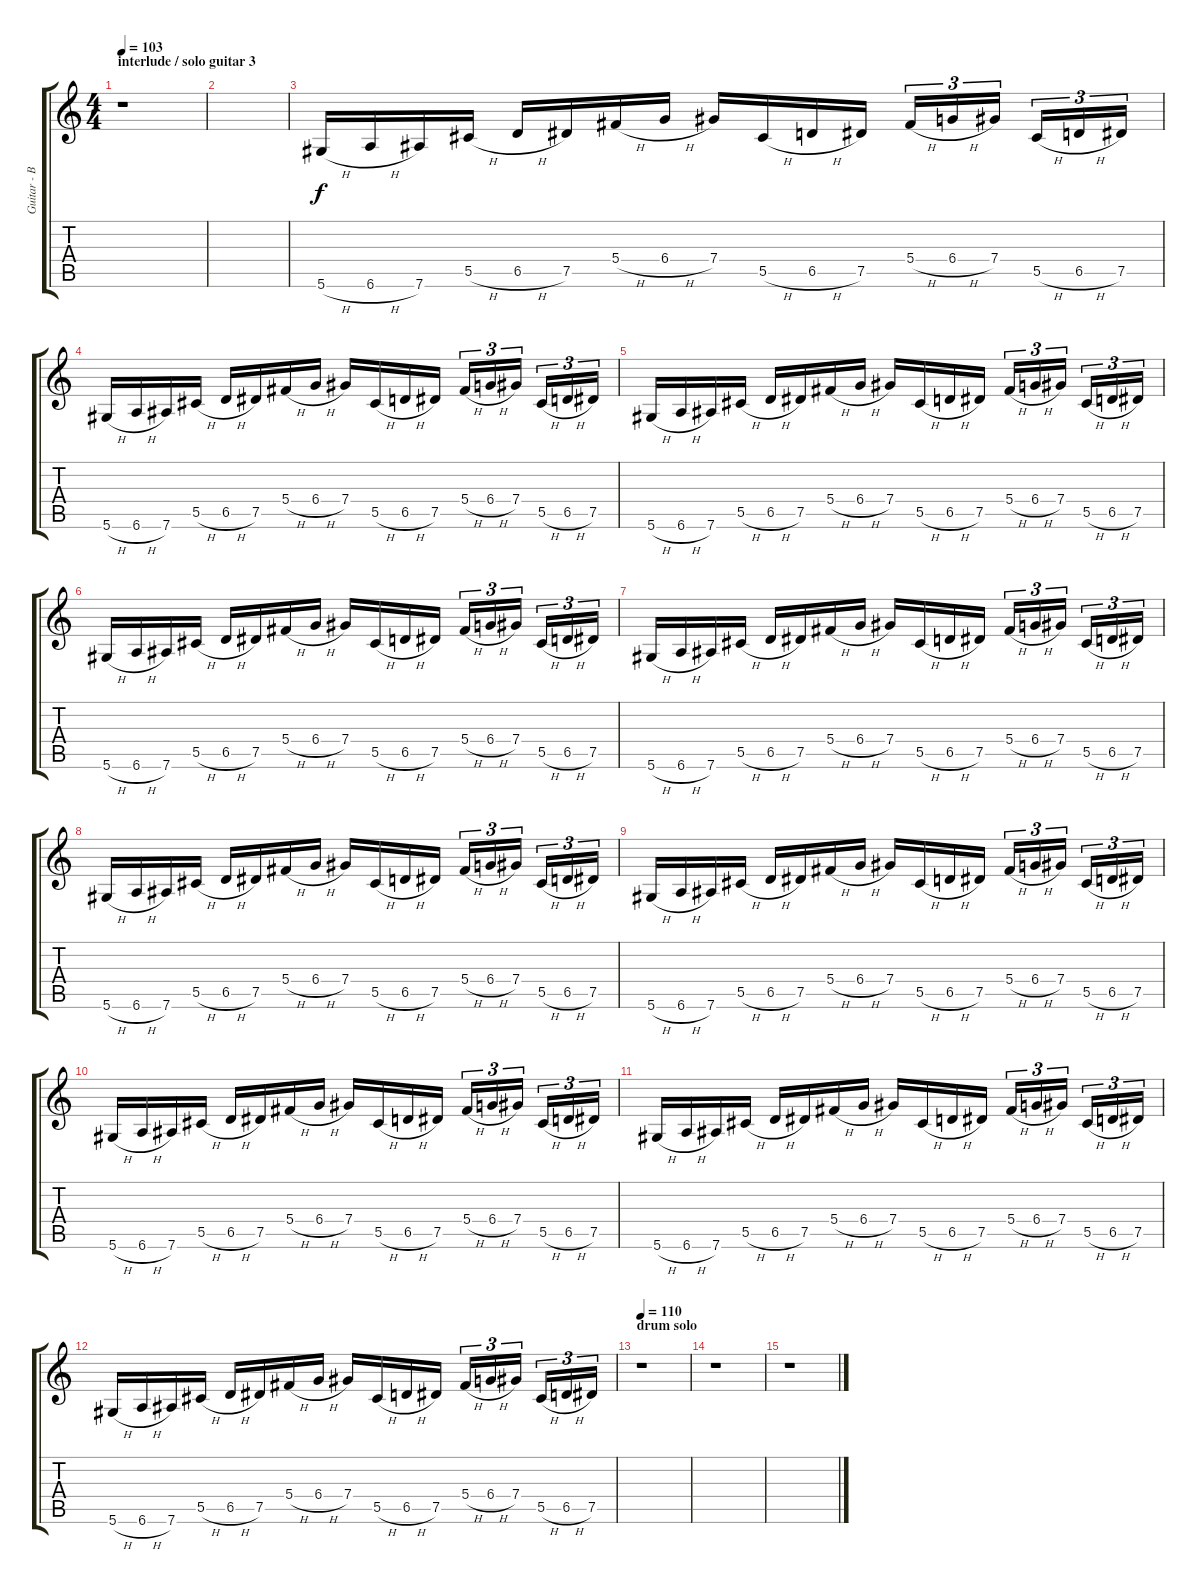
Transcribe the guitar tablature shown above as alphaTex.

\track ("Guitar - Billy" "Guitar - B") {instrument distortionguitar}
\staff {score tabs}
\tuning (Eb4 Bb3 Gb3 Db3 Ab2 Eb2) {hide}
\ts (4 4)
\section ("" "interlude / solo guitar 3")
\tempo 103
\clef g2
\ks c
r.1{dy f} |
|
5.6{h}.16 6.6{h}.16 7.6.16 5.5{h}.16 6.5{h}.16 7.5.16 5.4{h}.16 6.4{h}.16 7.4.16 5.5{h}.16 6.5{h}.16 7.5.16 5.4{h}.16{tu (3 2)} 6.4{h}.16{tu (3 2)} 7.4.16{tu (3 2)} 5.5{h}.16{tu (3 2)} 6.5{h}.16{tu (3 2)} 7.5.16{tu (3 2)} |
5.6{h}.16 6.6{h}.16 7.6.16 5.5{h}.16 6.5{h}.16 7.5.16 5.4{h}.16 6.4{h}.16 7.4.16 5.5{h}.16 6.5{h}.16 7.5.16 5.4{h}.16{tu (3 2)} 6.4{h}.16{tu (3 2)} 7.4.16{tu (3 2)} 5.5{h}.16{tu (3 2)} 6.5{h}.16{tu (3 2)} 7.5.16{tu (3 2)} |
5.6{h}.16 6.6{h}.16 7.6.16 5.5{h}.16 6.5{h}.16 7.5.16 5.4{h}.16 6.4{h}.16 7.4.16 5.5{h}.16 6.5{h}.16 7.5.16 5.4{h}.16{tu (3 2)} 6.4{h}.16{tu (3 2)} 7.4.16{tu (3 2)} 5.5{h}.16{tu (3 2)} 6.5{h}.16{tu (3 2)} 7.5.16{tu (3 2)} |
5.6{h}.16 6.6{h}.16 7.6.16 5.5{h}.16 6.5{h}.16 7.5.16 5.4{h}.16 6.4{h}.16 7.4.16 5.5{h}.16 6.5{h}.16 7.5.16 5.4{h}.16{tu (3 2)} 6.4{h}.16{tu (3 2)} 7.4.16{tu (3 2)} 5.5{h}.16{tu (3 2)} 6.5{h}.16{tu (3 2)} 7.5.16{tu (3 2)} |
5.6{h}.16 6.6{h}.16 7.6.16 5.5{h}.16 6.5{h}.16 7.5.16 5.4{h}.16 6.4{h}.16 7.4.16 5.5{h}.16 6.5{h}.16 7.5.16 5.4{h}.16{tu (3 2)} 6.4{h}.16{tu (3 2)} 7.4.16{tu (3 2)} 5.5{h}.16{tu (3 2)} 6.5{h}.16{tu (3 2)} 7.5.16{tu (3 2)} |
5.6{h}.16 6.6{h}.16 7.6.16 5.5{h}.16 6.5{h}.16 7.5.16 5.4{h}.16 6.4{h}.16 7.4.16 5.5{h}.16 6.5{h}.16 7.5.16 5.4{h}.16{tu (3 2)} 6.4{h}.16{tu (3 2)} 7.4.16{tu (3 2)} 5.5{h}.16{tu (3 2)} 6.5{h}.16{tu (3 2)} 7.5.16{tu (3 2)} |
5.6{h}.16 6.6{h}.16 7.6.16 5.5{h}.16 6.5{h}.16 7.5.16 5.4{h}.16 6.4{h}.16 7.4.16 5.5{h}.16 6.5{h}.16 7.5.16 5.4{h}.16{tu (3 2)} 6.4{h}.16{tu (3 2)} 7.4.16{tu (3 2)} 5.5{h}.16{tu (3 2)} 6.5{h}.16{tu (3 2)} 7.5.16{tu (3 2)} |
5.6{h}.16 6.6{h}.16 7.6.16 5.5{h}.16 6.5{h}.16 7.5.16 5.4{h}.16 6.4{h}.16 7.4.16 5.5{h}.16 6.5{h}.16 7.5.16 5.4{h}.16{tu (3 2)} 6.4{h}.16{tu (3 2)} 7.4.16{tu (3 2)} 5.5{h}.16{tu (3 2)} 6.5{h}.16{tu (3 2)} 7.5.16{tu (3 2)} |
5.6{h}.16 6.6{h}.16 7.6.16 5.5{h}.16 6.5{h}.16 7.5.16 5.4{h}.16 6.4{h}.16 7.4.16 5.5{h}.16 6.5{h}.16 7.5.16 5.4{h}.16{tu (3 2)} 6.4{h}.16{tu (3 2)} 7.4.16{tu (3 2)} 5.5{h}.16{tu (3 2)} 6.5{h}.16{tu (3 2)} 7.5.16{tu (3 2)} |
5.6{h}.16 6.6{h}.16 7.6.16 5.5{h}.16 6.5{h}.16 7.5.16 5.4{h}.16 6.4{h}.16 7.4.16 5.5{h}.16 6.5{h}.16 7.5.16 5.4{h}.16{tu (3 2)} 6.4{h}.16{tu (3 2)} 7.4.16{tu (3 2)} 5.5{h}.16{tu (3 2)} 6.5{h}.16{tu (3 2)} 7.5.16{tu (3 2)} |
\section ("" "drum solo")
\tempo 110
r.1 |
r.1 |
r.1
